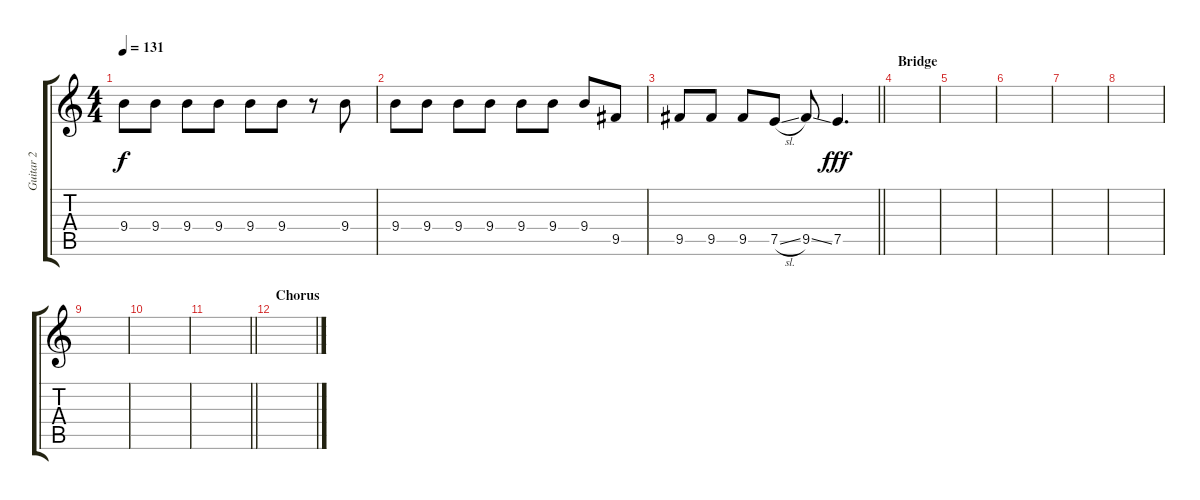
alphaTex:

\track ("Guitar 2" "Guitar 2") {instrument overdrivenguitar}
\staff {score tabs}
\tuning (E4 B3 G3 D3 A2 E2) {hide}
\ts (4 4)
\tempo 131
\clef g2
\ks c
9.4.8{dy f} 9.4.8 9.4.8 9.4.8 9.4.8 9.4.8 r.8 9.4.8 |
9.4.8 9.4.8 9.4.8 9.4.8 9.4.8 9.4.8 9.4.8 9.5.8 |
\barLineRight lightlight
9.5.8 9.5.8 9.5.8 7.5{sl}.8 9.5{ss}.8 7.5.4{d dy fff} |
\section ("" "Bridge")
|
|
|
|
|
|
|
\barLineRight lightlight
|
\section ("" "Chorus")
